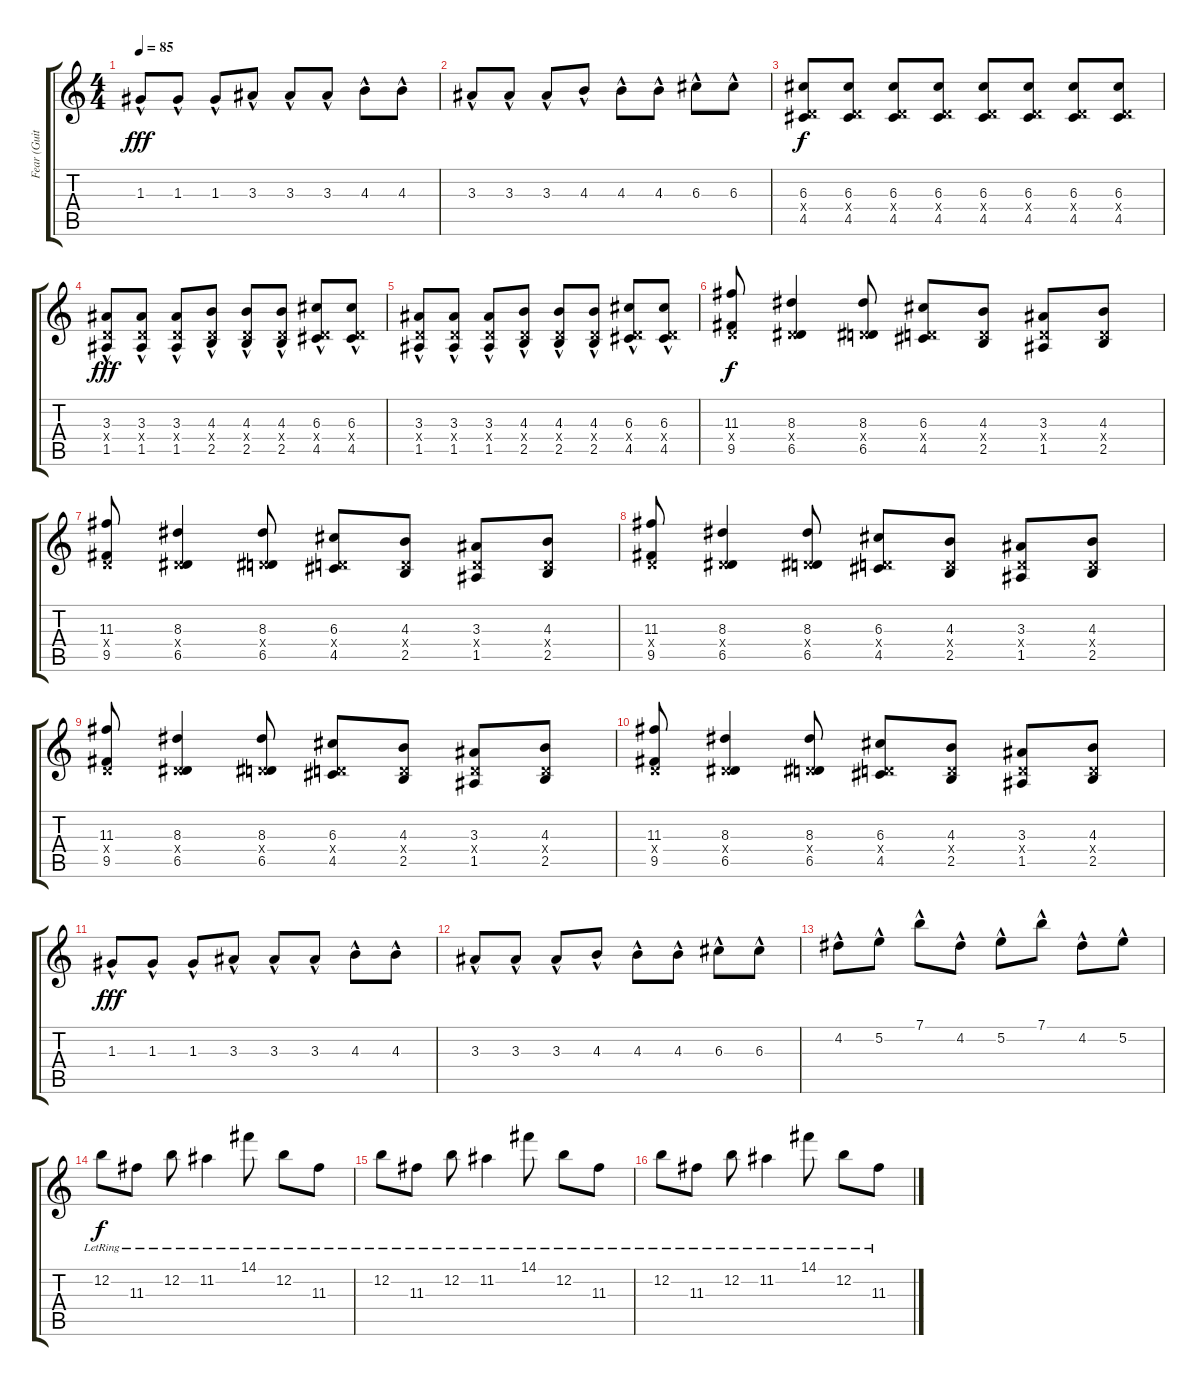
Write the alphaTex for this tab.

\track ("Fear (Guitarra Ritmica)" "Fear (Guit") {instrument electricguitarjazz}
\staff {score tabs}
\tuning (E4 B3 G3 D3 A2 E2) {hide}
\ts (4 4)
\tempo 85
\clef g2
\ks c
1.3{hac}.8{dy fff} 1.3{hac}.8 1.3{hac}.8 3.3{hac}.8 3.3{hac}.8 3.3{hac}.8 4.3{hac}.8 4.3{hac}.8 |
3.3{hac}.8 3.3{hac}.8 3.3{hac}.8 4.3{hac}.8 4.3{hac}.8 4.3{hac}.8 6.3{hac}.8 6.3{hac}.8 |
(6.3 0.4{x} 4.5).8{dy f} (6.3 0.4{x} 4.5).8 (6.3 0.4{x} 4.5).8 (6.3 0.4{x} 4.5).8 (6.3 0.4{x} 4.5).8 (6.3 0.4{x} 4.5).8 (6.3 0.4{x} 4.5).8 (6.3 0.4{x} 4.5).8 |
(3.3{hac} 0.4{x} 1.5).8{dy fff} (3.3{hac} 0.4{x} 1.5).8 (3.3{hac} 0.4{x} 1.5).8 (4.3{hac} 0.4{x} 2.5).8 (4.3{hac} 0.4{x} 2.5).8 (4.3{hac} 0.4{x} 2.5).8 (6.3{hac} 0.4{x} 4.5).8 (6.3{hac} 0.4{x} 4.5).8 |
(3.3{hac} 0.4{x} 1.5).8 (3.3{hac} 0.4{x} 1.5).8 (3.3{hac} 0.4{x} 1.5).8 (4.3{hac} 0.4{x} 2.5).8 (4.3{hac} 0.4{x} 2.5).8 (4.3{hac} 0.4{x} 2.5).8 (6.3{hac} 0.4{x} 4.5).8 (6.3{hac} 0.4{x} 4.5).8 |
(11.3 0.4{x} 9.5).8{dy f} (8.3 0.4{x} 6.5).4 (8.3 0.4{x} 6.5).8 (6.3 0.4{x} 4.5).8 (4.3 0.4{x} 2.5).8 (3.3 0.4{x} 1.5).8 (4.3 0.4{x} 2.5).8 |
(11.3 0.4{x} 9.5).8 (8.3 0.4{x} 6.5).4 (8.3 0.4{x} 6.5).8 (6.3 0.4{x} 4.5).8 (4.3 0.4{x} 2.5).8 (3.3 0.4{x} 1.5).8 (4.3 0.4{x} 2.5).8 |
(11.3 0.4{x} 9.5).8 (8.3 0.4{x} 6.5).4 (8.3 0.4{x} 6.5).8 (6.3 0.4{x} 4.5).8 (4.3 0.4{x} 2.5).8 (3.3 0.4{x} 1.5).8 (4.3 0.4{x} 2.5).8 |
(11.3 0.4{x} 9.5).8 (8.3 0.4{x} 6.5).4 (8.3 0.4{x} 6.5).8 (6.3 0.4{x} 4.5).8 (4.3 0.4{x} 2.5).8 (3.3 0.4{x} 1.5).8 (4.3 0.4{x} 2.5).8 |
(11.3 0.4{x} 9.5).8 (8.3 0.4{x} 6.5).4 (8.3 0.4{x} 6.5).8 (6.3 0.4{x} 4.5).8 (4.3 0.4{x} 2.5).8 (3.3 0.4{x} 1.5).8 (4.3 0.4{x} 2.5).8 |
1.3{hac}.8{dy fff} 1.3{hac}.8 1.3{hac}.8 3.3{hac}.8 3.3{hac}.8 3.3{hac}.8 4.3{hac}.8 4.3{hac}.8 |
3.3{hac}.8 3.3{hac}.8 3.3{hac}.8 4.3{hac}.8 4.3{hac}.8 4.3{hac}.8 6.3{hac}.8 6.3{hac}.8 |
4.2{hac}.8 5.2{hac}.8 7.1{hac}.8 4.2{hac}.8 5.2{hac}.8 7.1{hac}.8 4.2{hac}.8 5.2{hac}.8 |
12.2{lr}.8{dy f volume 8 instrument electricguitarjazz} 11.3{lr}.8 12.2{lr}.8 11.2{lr}.4 14.1{lr}.8 12.2{lr}.8 11.3{lr}.8 |
12.2{lr}.8 11.3{lr}.8 12.2{lr}.8 11.2{lr}.4 14.1{lr}.8 12.2{lr}.8 11.3{lr}.8 |
12.2{lr}.8 11.3{lr}.8 12.2{lr}.8 11.2{lr}.4 14.1{lr}.8 12.2{lr}.8 11.3{lr}.8
